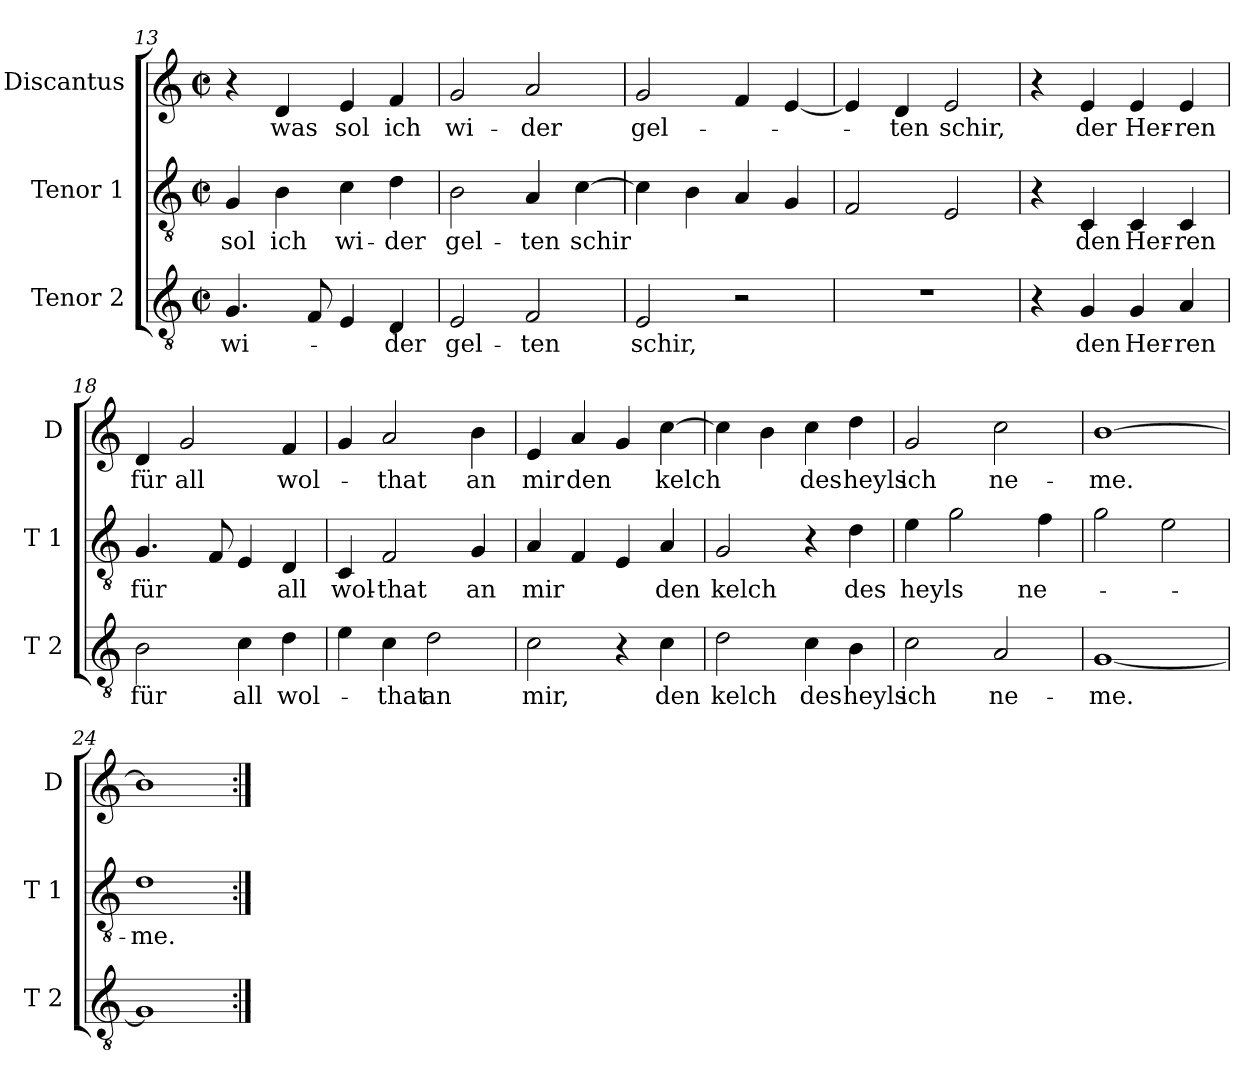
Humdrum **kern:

**kern	**text	**kern	**text	**kern	**text
*part3	*part3	*part2	*part2	*part1	*part1
*staff3	*staff3	*staff2	*staff2	*staff1	*staff1
*I"Tenor 2	*	*I"Tenor 1	*	*I"Discantus	*
*I'T 2	*	*I'T 1	*	*I'D	*
*clefGv2	*	*clefGv2	*	*clefG2	*
*k[]	*	*k[]	*	*k[]	*
*C:	*	*C:	*	*C:	*
*M2/2	*	*M2/2	*	*M2/2	*
*met(c|)	*	*met(c|)	*	*met(c|)	*
=13	=13	=13	=13	=13	=13
!	!LO:LY:b	!	!LO:LY:b	!	!
4.G/	wi-	4G/	sol	4r	.
!	!	!	!LO:LY:b	!	!LO:LY:b
.	.	4B\	ich	4d/	was
8F/	.	.	.	.	.
!	!	!	!LO:LY:b	!	!LO:LY:b
4E/	.	4c\	wi-	4e/	sol
!	!LO:LY:b	!	!LO:LY:b	!	!LO:LY:b
4D/	-der	4d\	-der	4f/	ich
=14	=14	=14	=14	=14	=14
!	!LO:LY:b	!	!LO:LY:b	!	!LO:LY:b
2E/	gel-	2B\	gel-	2g/	wi-
!	!LO:LY:b	!	!LO:LY:b	!	!LO:LY:b
2F/	-ten	4A/	-ten	2a/	-der
!	!	!	!LO:LY:b	!	!
.	.	[4c\	schir	.	.
!!LO:PB:g=z
=15	=15	=15	=15	=15	=15
!	!LO:LY:b	!	!	!	!LO:LY:b
2E/	schir,	4c\]	.	2g/	gel-
.	.	4B\	.	.	.
2r	.	4A/	.	4f/	.
.	.	4G/	.	[4e/	.
=16	=16	=16	=16	=16	=16
1r	.	2F/	.	4e/]	.
!	!	!	!	!	!LO:LY:b
.	.	.	.	4d/	-ten
!	!	!	!	!	!LO:LY:b
.	.	2E/	.	2e/	schir,
=17	=17	=17	=17	=17	=17
4r	.	4r	.	4r	.
!	!LO:LY:b	!	!LO:LY:b	!	!LO:LY:b
4G/	den	4C/	den	4e/	der
!	!LO:LY:b	!	!LO:LY:b	!	!LO:LY:b
4G/	Her-	4C/	Her-	4e/	Her-
!	!LO:LY:b	!	!LO:LY:b	!	!LO:LY:b
4A/	-ren	4C/	-ren	4e/	-ren
=18	=18	=18	=18	=18	=18
!	!LO:LY:b	!	!LO:LY:b	!	!LO:LY:b
2B\	für	4.G/	für	4d/	für
!	!	!	!	!	!LO:LY:b
.	.	.	.	2g/	all
.	.	8F/	.	.	.
!	!LO:LY:b	!	!	!	!
4c\	all	4E/	.	.	.
!	!LO:LY:b	!	!LO:LY:b	!	!LO:LY:b
4d\	wol-	4D/	all	4f/	wol-
=19	=19	=19	=19	=19	=19
!	!	!	!LO:LY:b	!	!
4e\	.	4C/	wol-	4g/	.
!	!LO:LY:b	!	!LO:LY:b	!	!LO:LY:b
4c\	-that	2F/	-that	2a/	-that
!	!LO:LY:b	!	!	!	!
2d\	an	.	.	.	.
!	!	!	!LO:LY:b	!	!LO:LY:b
.	.	4G/	an	4b\	an
!!LO:LB:g=z
=20	=20	=20	=20	=20	=20
!	!LO:LY:b	!	!LO:LY:b	!	!LO:LY:b
2c\	mir,	4A/	mir	4e/	mir
!	!	!	!	!	!LO:LY:b
.	.	4F/	.	4a/	den
4r	.	4E/	.	4g/	.
!	!LO:LY:b	!	!LO:LY:b	!	!LO:LY:b
4c\	den	4A/	den	[4cc\	kelch
=21	=21	=21	=21	=21	=21
!	!LO:LY:b	!	!LO:LY:b	!	!
2d\	kelch	2G/	kelch	4cc\]	.
.	.	.	.	4b\	.
!	!LO:LY:b	!	!	!	!LO:LY:b
4c\	des	4r	.	4cc\	des
!	!LO:LY:b	!	!LO:LY:b	!	!LO:LY:b
4B\	heyls	4d\	des	4dd\	heyls
=22	=22	=22	=22	=22	=22
!	!LO:LY:b	!	!LO:LY:b	!	!LO:LY:b
2c\	ich	4e\	heyls	2g/	ich
.	.	2g\	.	.	.
!	!LO:LY:b	!	!	!	!LO:LY:b
2A/	ne-	.	.	2cc\	ne-
!	!	!	!LO:LY:b	!	!
.	.	4f\	ne-	.	.
=23	=23	=23	=23	=23	=23
!	!LO:LY:b	!	!	!	!LO:LY:b
[1G	-me.	2g\	.	[1b	-me.
.	.	2e\	.	.	.
=24	=24	=24	=24	=24	=24
!	!	!	!LO:LY:b	!	!
1G]	.	1d	-me.	1b]	.
=:|!	=:|!	=:|!	=:|!	=:|!	=:|!
*-	*-	*-	*-	*-	*-
